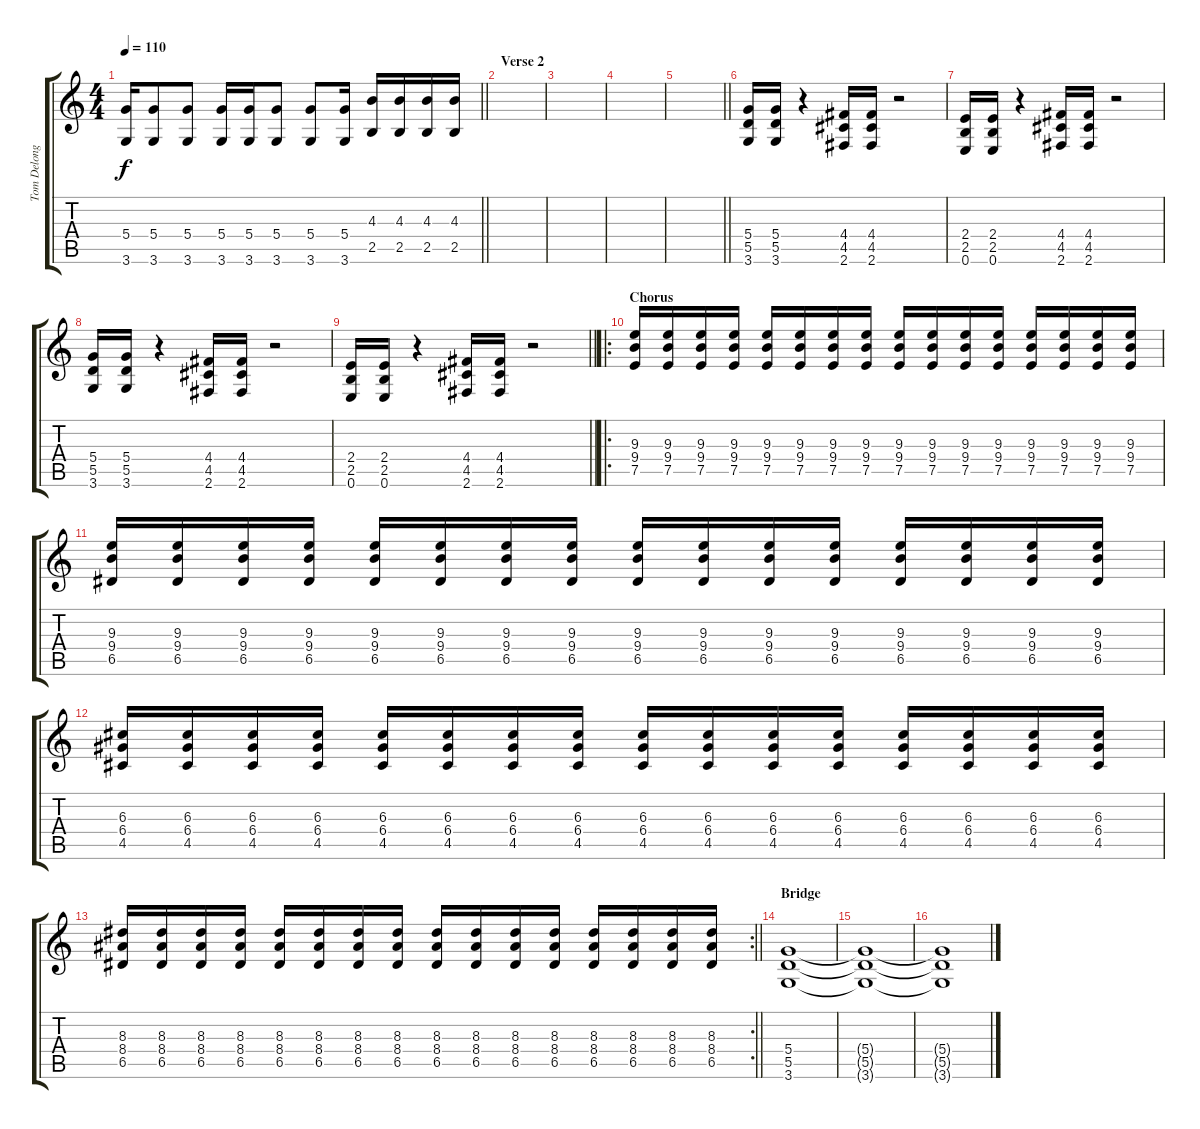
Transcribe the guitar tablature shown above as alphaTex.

\track ("Tom Delonge (Distortion)" "Tom Delong") {instrument distortionguitar}
\staff {score tabs}
\tuning (E4 B3 G3 D3 A2 E2) {hide}
\ts (4 4)
\tempo 110
\clef g2
\barLineRight lightlight
\ks c
(5.4 3.6).16{dy f} (5.4 3.6).8 (5.4 3.6).8 (5.4 3.6).16 (5.4 3.6).16 (5.4 3.6).8 (5.4 3.6).8 (5.4 3.6).16 (4.3 2.5).16 (4.3 2.5).16 (4.3 2.5).16 (4.3 2.5).16 |
\section ("" "Verse 2")
|
|
|
\barLineRight lightlight
|
(5.4 5.5 3.6).16 (5.4 5.5 3.6).16 r.4 (4.4 4.5 2.6).16 (4.4 4.5 2.6).16 r.2 |
(2.4 2.5 0.6).16 (2.4 2.5 0.6).16 r.4 (4.4 4.5 2.6).16 (4.4 4.5 2.6).16 r.2 |
(5.4 5.5 3.6).16 (5.4 5.5 3.6).16 r.4 (4.4 4.5 2.6).16 (4.4 4.5 2.6).16 r.2 |
\barLineRight lightlight
(2.4 2.5 0.6).16 (2.4 2.5 0.6).16 r.4 (4.4 4.5 2.6).16 (4.4 4.5 2.6).16 r.2 |
\ro
\section ("" "Chorus")
(9.3 9.4 7.5).16 (9.3 9.4 7.5).16 (9.3 9.4 7.5).16 (9.3 9.4 7.5).16 (9.3 9.4 7.5).16 (9.3 9.4 7.5).16 (9.3 9.4 7.5).16 (9.3 9.4 7.5).16 (9.3 9.4 7.5).16 (9.3 9.4 7.5).16 (9.3 9.4 7.5).16 (9.3 9.4 7.5).16 (9.3 9.4 7.5).16 (9.3 9.4 7.5).16 (9.3 9.4 7.5).16 (9.3 9.4 7.5).16 |
(9.3 9.4 6.5).16 (9.3 9.4 6.5).16 (9.3 9.4 6.5).16 (9.3 9.4 6.5).16 (9.3 9.4 6.5).16 (9.3 9.4 6.5).16 (9.3 9.4 6.5).16 (9.3 9.4 6.5).16 (9.3 9.4 6.5).16 (9.3 9.4 6.5).16 (9.3 9.4 6.5).16 (9.3 9.4 6.5).16 (9.3 9.4 6.5).16 (9.3 9.4 6.5).16 (9.3 9.4 6.5).16 (9.3 9.4 6.5).16 |
(6.3 6.4 4.5).16 (6.3 6.4 4.5).16 (6.3 6.4 4.5).16 (6.3 6.4 4.5).16 (6.3 6.4 4.5).16 (6.3 6.4 4.5).16 (6.3 6.4 4.5).16 (6.3 6.4 4.5).16 (6.3 6.4 4.5).16 (6.3 6.4 4.5).16 (6.3 6.4 4.5).16 (6.3 6.4 4.5).16 (6.3 6.4 4.5).16 (6.3 6.4 4.5).16 (6.3 6.4 4.5).16 (6.3 6.4 4.5).16 |
\rc 2
\barLineRight lightlight
(8.3 8.4 6.5).16 (8.3 8.4 6.5).16 (8.3 8.4 6.5).16 (8.3 8.4 6.5).16 (8.3 8.4 6.5).16 (8.3 8.4 6.5).16 (8.3 8.4 6.5).16 (8.3 8.4 6.5).16 (8.3 8.4 6.5).16 (8.3 8.4 6.5).16 (8.3 8.4 6.5).16 (8.3 8.4 6.5).16 (8.3 8.4 6.5).16 (8.3 8.4 6.5).16 (8.3 8.4 6.5).16 (8.3 8.4 6.5).16 |
\section ("" "Bridge")
(5.4 5.5 3.6).1 |
(5.4{t} 5.5{t} 3.6{t}).1 |
(5.4{t} 5.5{t} 3.6{t}).1
